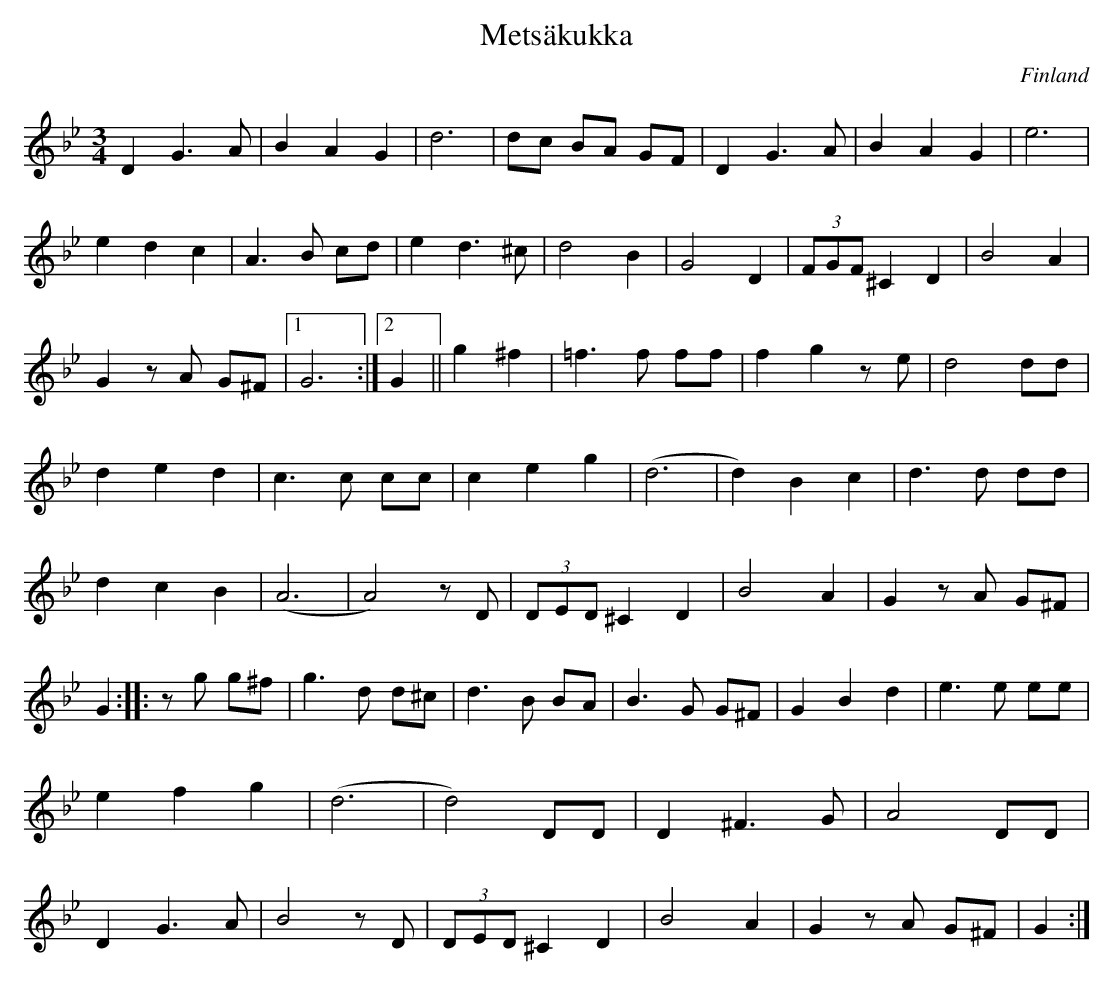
X:1
T:Metsäkukka
M:3/4
O:Finland
K:G minor
D2 G3A|B2A2 G2|d6|dc BA GF|\
D2 G3A|B2A2 G2|e6|e2 d2 c2|\
A3B cd|e2 d3^c|d4 B2|G4 D2|\
(3FGF ^C2 D2|B4 A2|G2zA G^F|1 G6 :|2 G2||\
g2^f2|\
=f3f ff|f2g2 ze|d4dd|d2 e2 d2|\
c3c cc|c2e2 g2|(d6|d2)B2 c2|\
d3d dd|d2 c2 B2|(A6|A4) zD|\
(3DED ^C2D2|B4 A2|G2zA G^F|G2::\
zg g^f|\
g3d d^c|d3B BA|B3G G^F|G2B2 d2|\
e3e ee|e2f2g2|(d6 |d4) DD|\
D2^F3G|A4 DD|D2G3A|B4 zD|\
(3DED ^C2D2|B4 A2|G2zA G^F|G2:|
